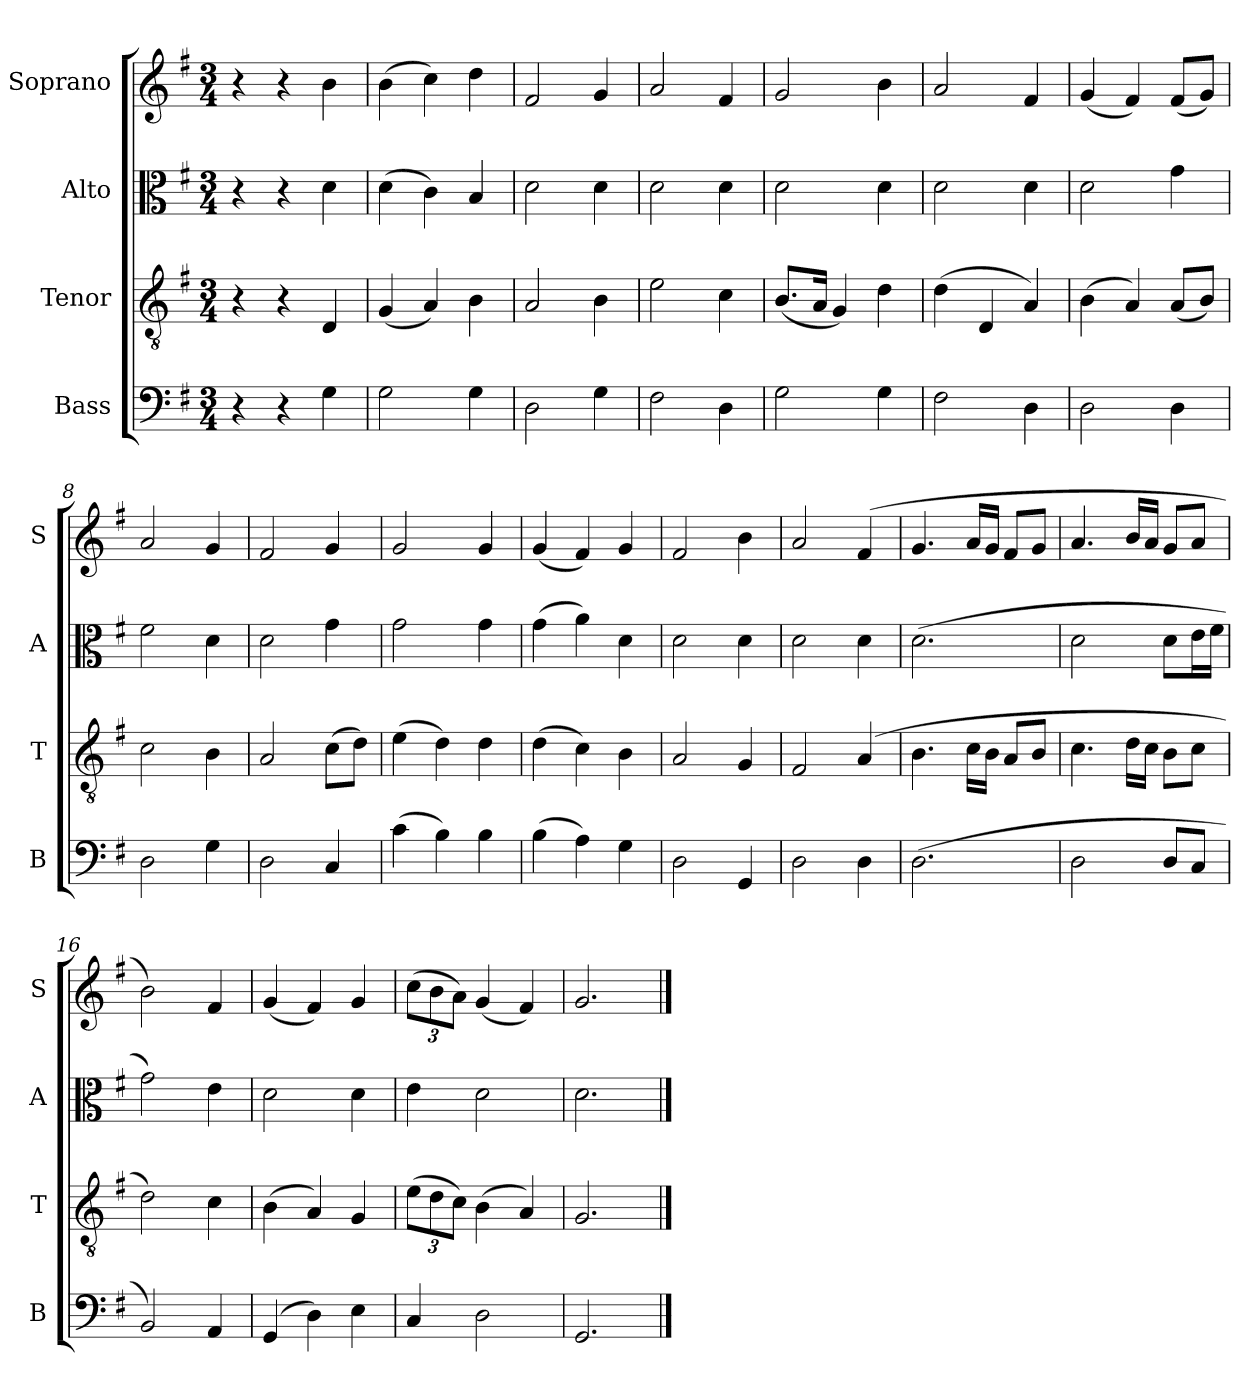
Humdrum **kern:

**kern	**kern	**kern	**kern
*part4	*part3	*part2	*part1
*staff4	*staff3	*staff2	*staff1
*I"Bass	*I"Tenor	*I"Alto	*I"Soprano
*I'B	*I'T	*I'A	*I'S
*clefF4	*clefGv2	*clefC3	*clefG2
*k[f#]	*k[f#]	*k[f#]	*k[f#]
*G:	*G:	*G:	*G:
*M3/4	*M3/4	*M3/4	*M3/4
=1	=1	=1	=1
4r	4r	4r	4r
4r	4r	4r	4r
4G\	4D/	4d\	4b\
=2	=2	=2	=2
2G\	(4G/	(4d\	(4b\
.	4A/)	4c\)	4cc\)
4G\	4B\	4B/	4dd\
=3	=3	=3	=3
2D\	2A/	2d\	2f#/
4G\	4B\	4d\	4g/
=4	=4	=4	=4
2F#\	2e\	2d\	2a/
4D\	4c\	4d\	4f#/
=5	=5	=5	=5
2G\	(8.B/L	2d\	2g/
.	16A/Jk	.	.
.	4G/)	.	.
4G\	4d\	4d\	4b\
=6	=6	=6	=6
2F#\	(4d\	2d\	2a/
.	4D/	.	.
4D\	4A/)	4d\	4f#/
=7	=7	=7	=7
2D\	(4B\	2d\	(4g/
.	4A/)	.	4f#/)
4D\	(8A/L	4g\	(8f#/L
.	8B/J)	.	8g/J)
=8	=8	=8	=8
2D\	2c\	2f#\	2a/
4G\	4B\	4d\	4g/
=9	=9	=9	=9
2D\	2A/	2d\	2f#/
4C/	(8c\L	4g\	4g/
.	8d\J)	.	.
=10	=10	=10	=10
(4c\	(4e\	2g\	2g/
4B\)	4d\)	.	.
4B\	4d\	4g\	4g/
=11	=11	=11	=11
(4B\	(4d\	(4g\	(4g/
4A\)	4c\)	4a\)	4f#/)
4G\	4B\	4d\	4g/
=12	=12	=12	=12
2D\	2A/	2d\	2f#/
4GG/	4G/	4d\	4b\
!!LO:LB:g=z
=13	=13	=13	=13
2D\	2F#/	2d\	2a/
4D\	(4A/	4d\	(4f#/
=14	=14	=14	=14
(2.D\	4.B\	(2.d\	4.g/
.	16c\LL	.	16a/LL
.	16B\JJ	.	16g/JJ
.	8A/L	.	8f#/L
.	8B/J	.	8g/J
=15	=15	=15	=15
2D\	4.c\	2d\	4.a/
.	16d\LL	.	16b/LL
.	16c\JJ	.	16a/JJ
8D/L	8B\L	8d\L	8g/L
8C/J	8c\J	16e\L	8a/J
.	.	16f#\JJ	.
=16	=16	=16	=16
2BB/)	2d\)	2g\)	2b\)
4AA/	4c\	4e\	4f#/
=17	=17	=17	=17
(4GG/	(4B\	2d\	(4g/
4D\)	4A/)	.	4f#/)
4E\	4G/	4d\	4g/
=18	=18	=18	=18
*	*Xbrackettup	*	*Xbrackettup
4C/	(12e\L	4e\	(12cc\L
.	12d\	.	12b\
.	12c\J)	.	12a\J)
2D\	(4B\	2d\	(4g/
.	4A/)	.	4f#/)
=19	=19	=19	=19
2.GG/	2.G/	2.d\	2.g/
==	==	==	==
*-	*-	*-	*-
